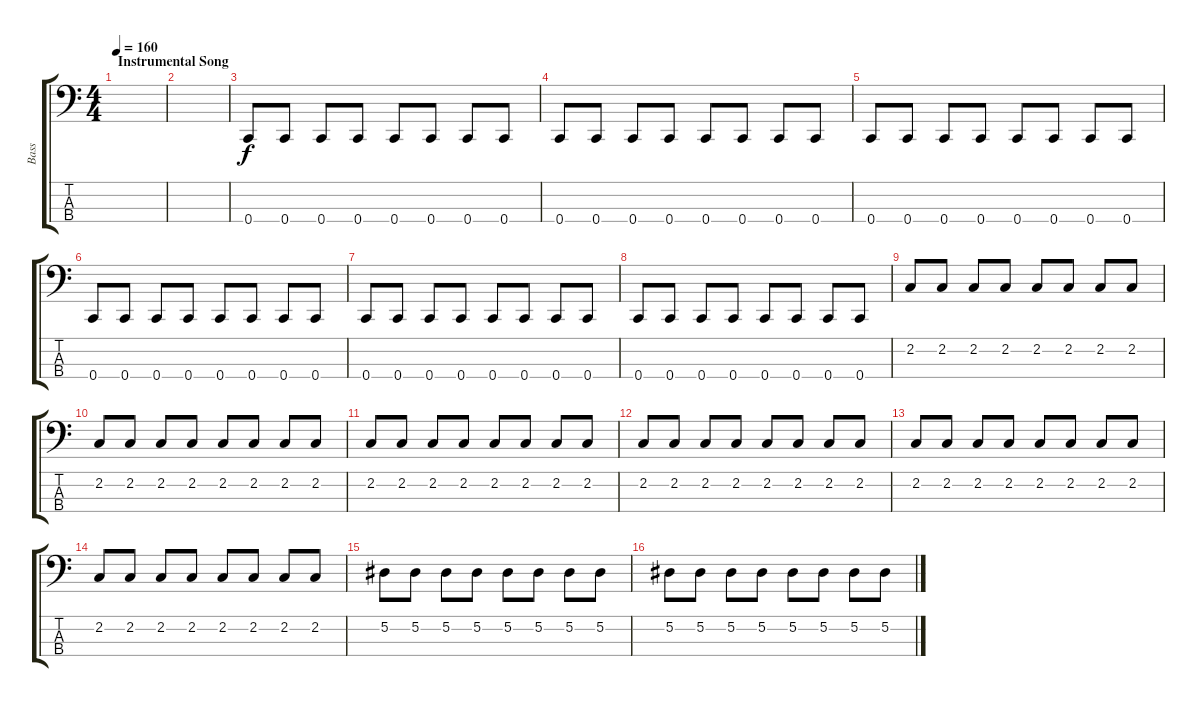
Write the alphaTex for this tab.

\track ("Bass" "Bass") {instrument electricbassfinger}
\staff {score tabs}
\tuning (Eb2 Bb1 F1 C1) {hide}
\ts (4 4)
\section ("" "Instrumental Song")
\tempo 160
\clef f4
\ks c
|
|
0.4.8 0.4.8 0.4.8 0.4.8 0.4.8 0.4.8 0.4.8 0.4.8 |
0.4.8 0.4.8 0.4.8 0.4.8 0.4.8 0.4.8 0.4.8 0.4.8 |
0.4.8 0.4.8 0.4.8 0.4.8 0.4.8 0.4.8 0.4.8 0.4.8 |
0.4.8 0.4.8 0.4.8 0.4.8 0.4.8 0.4.8 0.4.8 0.4.8 |
0.4.8 0.4.8 0.4.8 0.4.8 0.4.8 0.4.8 0.4.8 0.4.8 |
0.4.8 0.4.8 0.4.8 0.4.8 0.4.8 0.4.8 0.4.8 0.4.8 |
2.2.8 2.2.8 2.2.8 2.2.8 2.2.8 2.2.8 2.2.8 2.2.8 |
2.2.8 2.2.8 2.2.8 2.2.8 2.2.8 2.2.8 2.2.8 2.2.8 |
2.2.8 2.2.8 2.2.8 2.2.8 2.2.8 2.2.8 2.2.8 2.2.8 |
2.2.8 2.2.8 2.2.8 2.2.8 2.2.8 2.2.8 2.2.8 2.2.8 |
2.2.8 2.2.8 2.2.8 2.2.8 2.2.8 2.2.8 2.2.8 2.2.8 |
2.2.8 2.2.8 2.2.8 2.2.8 2.2.8 2.2.8 2.2.8 2.2.8 |
5.2.8 5.2.8 5.2.8 5.2.8 5.2.8 5.2.8 5.2.8 5.2.8 |
5.2.8 5.2.8 5.2.8 5.2.8 5.2.8 5.2.8 5.2.8 5.2.8
